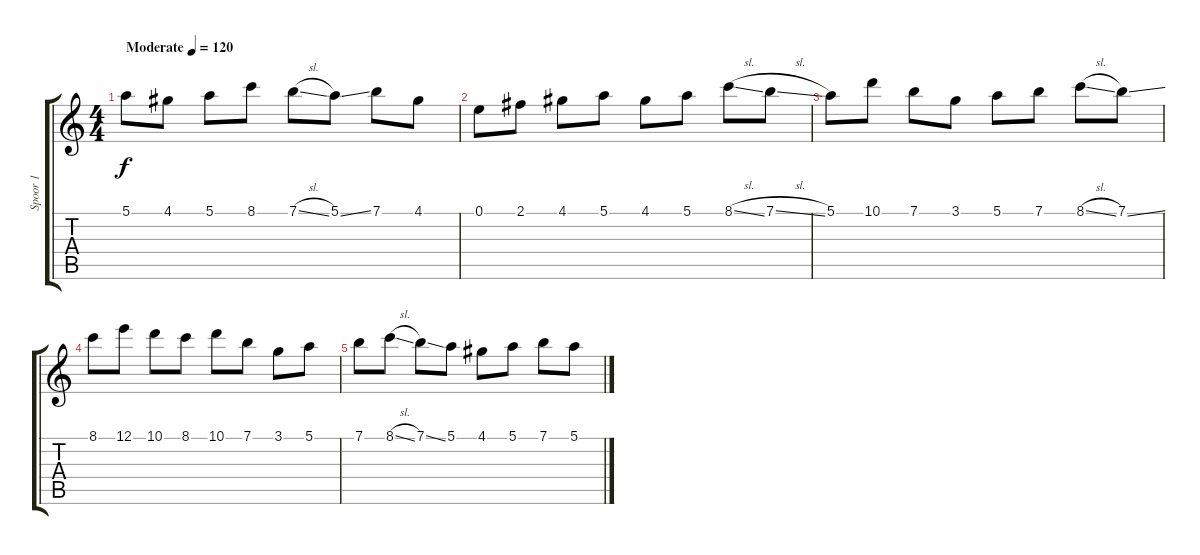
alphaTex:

\track ("Spoor 1" "Spoor 1") {instrument overdrivenguitar}
\staff {score tabs}
\tuning (E4 B3 G3 D3 A2 E2) {hide}
\ts (4 4)
\tempo (120 "Moderate")
\clef g2
\ks c
5.1.8{dy f instrument overdrivenguitar} 4.1.8 5.1.8 8.1.8 7.1{sl}.8 5.1{ss}.8 7.1.8 4.1.8 |
0.1.8 2.1.8 4.1.8 5.1.8 4.1.8 5.1.8 8.1{sl}.8 7.1{sl}.8 |
5.1.8 10.1.8 7.1.8 3.1.8 5.1.8 7.1.8 8.1{sl}.8 7.1{ss}.8 |
8.1.8 12.1.8 10.1.8 8.1.8 10.1.8 7.1.8 3.1.8 5.1.8 |
7.1.8 8.1{sl}.8 7.1{ss}.8 5.1.8 4.1.8 5.1.8 7.1.8 5.1.8
